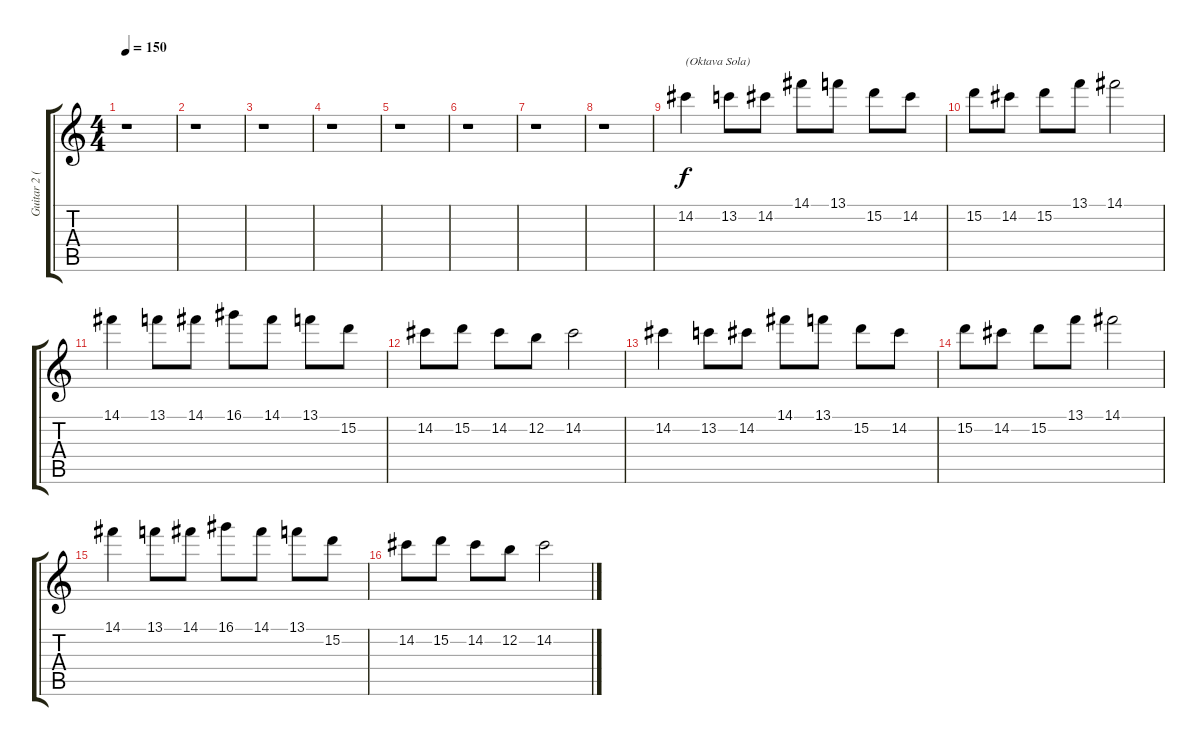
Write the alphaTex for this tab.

\track ("Guitar 2 (Saboter)" "Guitar 2 (") {instrument electricguitarmuted}
\staff {score tabs}
\tuning (E4 B3 G3 D3 A2 E2) {hide}
\ts (4 4)
\tempo 150
\clef g2
\ks c
r.1{dy f} |
r.1 |
r.1 |
r.1 |
r.1 |
r.1 |
r.1 |
r.1 |
14.2.4{txt "(Oktava Sola)"} 13.2.8 14.2.8 14.1.8 13.1.8 15.2.8 14.2.8 |
15.2.8 14.2.8 15.2.8 13.1.8 14.1.2 |
14.1.4 13.1.8 14.1.8 16.1.8 14.1.8 13.1.8 15.2.8 |
14.2.8 15.2.8 14.2.8 12.2.8 14.2.2 |
14.2.4 13.2.8 14.2.8 14.1.8 13.1.8 15.2.8 14.2.8 |
15.2.8 14.2.8 15.2.8 13.1.8 14.1.2 |
14.1.4 13.1.8 14.1.8 16.1.8 14.1.8 13.1.8 15.2.8 |
14.2.8 15.2.8 14.2.8 12.2.8 14.2.2
